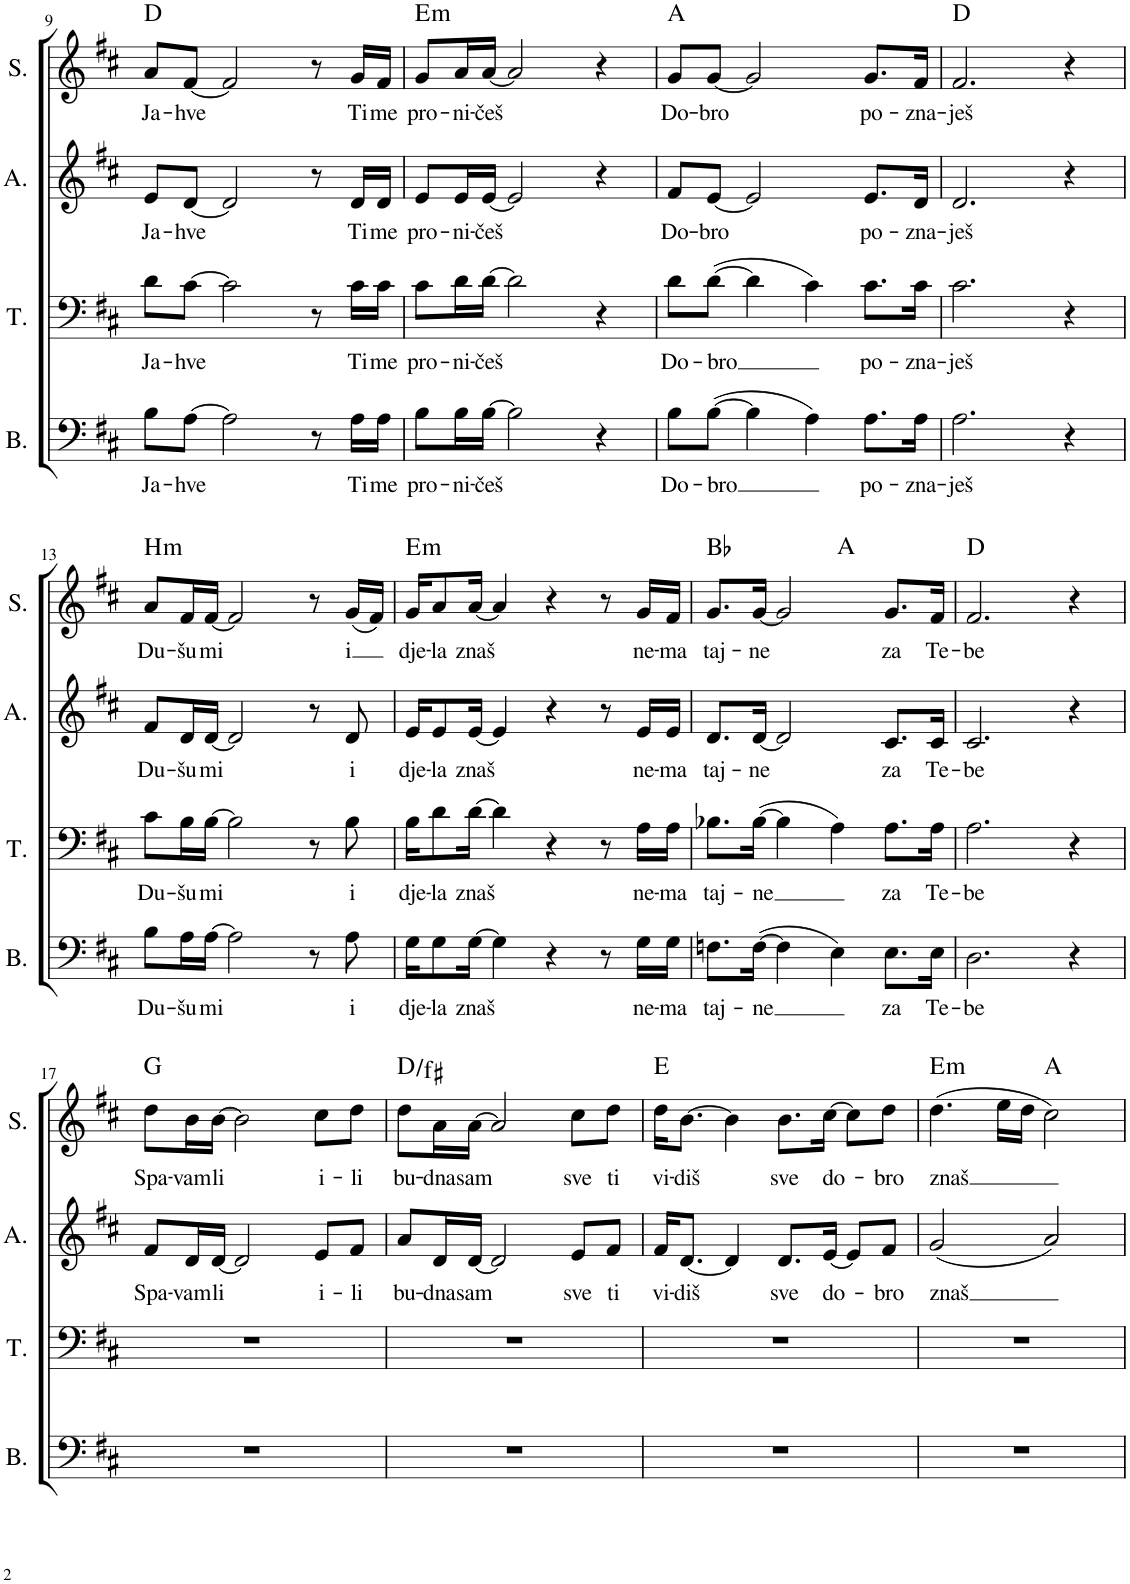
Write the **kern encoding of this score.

**kern	**text	**kern	**text	**kern	**text	**kern	**text	**harte
*part4	*part4	*part3	*part3	*part2	*part2	*part1	*part1	*part1
*staff4	*staff4	*staff3	*staff3	*staff2	*staff2	*staff1	*staff1	*
*I"Bass	*	*I"Tenor	*	*I"Alto	*	*I"Soprano	*	*
*I'B.	*	*I'T.	*	*I'A.	*	*I'S.	*	*
!!LO:PB:g=z
*clefF4	*	*clefF4	*	*clefG2	*	*clefG2	*	*
*k[f#c#]	*	*k[f#c#]	*	*k[f#c#]	*	*k[f#c#]	*	*
*M4/4	*	*M4/4	*	*M4/4	*	*M4/4	*	*
=9	=9	=9	=9	=9	=9	=9	=9	=9
!	!LO:LY:b	!	!LO:LY:b	!	!LO:LY:b	!	!LO:LY:b	!
8B\L	Ja-	8d\L	Ja-	8e/L	Ja-	8a/L	Ja-	D:maj
!	!LO:LY:b	!	!LO:LY:b	!	!LO:LY:b	!	!LO:LY:b	!
[8A\J	-hve	[8c#\J	-hve	[8d/J	-hve	[8f#/J	-hve	.
2A\]	.	2c#\]	.	2d/]	.	2f#/]	.	.
8r	.	8r	.	8r	.	8r	.	.
!	!LO:LY:b	!	!LO:LY:b	!	!LO:LY:b	!	!LO:LY:b	!
16A\LL	Ti	16c#\LL	Ti	16d/LL	Ti	16g/LL	Ti	.
!	!LO:LY:b	!	!LO:LY:b	!	!LO:LY:b	!	!LO:LY:b	!
16A\JJ	me	16c#\JJ	me	16d/JJ	me	16f#/JJ	me	.
=10	=10	=10	=10	=10	=10	=10	=10	=10
!	!LO:LY:b	!	!LO:LY:b	!	!LO:LY:b	!	!LO:LY:b	!LO:H:kt=m
8B\L	pro-	8c#\L	pro-	8e/L	pro-	8g/L	pro-	E:min
!	!LO:LY:b	!	!LO:LY:b	!	!LO:LY:b	!	!LO:LY:b	!
16B\L	-ni-	16d\L	-ni-	16e/L	-ni-	16a/L	-ni-	.
!	!LO:LY:b	!	!LO:LY:b	!	!LO:LY:b	!	!LO:LY:b	!
[16B\JJ	-češ	[16d\JJ	-češ	[16e/JJ	-češ	[16a/JJ	-češ	.
2B\]	.	2d\]	.	2e/]	.	2a/]	.	.
4r	.	4r	.	4r	.	4r	.	.
=11	=11	=11	=11	=11	=11	=11	=11	=11
!	!LO:LY:b	!	!LO:LY:b	!	!LO:LY:b	!	!LO:LY:b	!
8B\L	Do-	8d\L	Do-	8f#/L	Do-	8g/L	Do-	A:maj
!	!LO:LY:b	!	!LO:LY:b	!	!LO:LY:b	!	!LO:LY:b	!
([8B\J	-bro	([8d\J	-bro	[8e/J	-bro	[8g/J	-bro	.
4B\]	.	4d\]	.	2e/]	.	2g/]	.	.
4A\)	.	4c#\)	.	.	.	.	.	.
!	!LO:LY:b	!	!LO:LY:b	!	!LO:LY:b	!	!LO:LY:b	!
8.A\L	po-	8.c#\L	po-	8.e/L	po-	8.g/L	po-	.
!	!LO:LY:b	!	!LO:LY:b	!	!LO:LY:b	!	!LO:LY:b	!
16A\Jk	-zna-	16c#\Jk	-zna-	16d/Jk	-zna-	16f#/Jk	-zna-	.
=12	=12	=12	=12	=12	=12	=12	=12	=12
!	!LO:LY:b	!	!LO:LY:b	!	!LO:LY:b	!	!LO:LY:b	!
2.A\	-ješ	2.c#\	-ješ	2.d/	-ješ	2.f#/	-ješ	D:maj
4r	.	4r	.	4r	.	4r	.	.
!!LO:LB:g=z
=13	=13	=13	=13	=13	=13	=13	=13	=13
!	!LO:LY:b	!	!LO:LY:b	!	!LO:LY:b	!	!LO:LY:b	!LO:H:kt=m
8B\L	Du-	8c#\L	Du-	8f#/L	Du-	8a/L	Du-	B:min
!	!LO:LY:b	!	!LO:LY:b	!	!LO:LY:b	!	!LO:LY:b	!
16A\L	-šu	16B\L	-šu	16d/L	-šu	16f#/L	-šu	.
!	!LO:LY:b	!	!LO:LY:b	!	!LO:LY:b	!	!LO:LY:b	!
[16A\JJ	mi	[16B\JJ	mi	[16d/JJ	mi	[16f#/JJ	mi	.
2A\]	.	2B\]	.	2d/]	.	2f#/]	.	.
8r	.	8r	.	8r	.	8r	.	.
!	!LO:LY:b	!	!LO:LY:b	!	!LO:LY:b	!	!LO:LY:b	!
8A\	i	8B\	i	8d/	i	(16g/LL	i	.
.	.	.	.	.	.	16f#/JJ)	.	.
=14	=14	=14	=14	=14	=14	=14	=14	=14
!	!LO:LY:b	!	!LO:LY:b	!	!LO:LY:b	!	!LO:LY:b	!LO:H:kt=m
16G\KL	dje-	16B\KL	dje-	16e/KL	dje-	16g/KL	dje-	E:min
!	!LO:LY:b	!	!LO:LY:b	!	!LO:LY:b	!	!LO:LY:b	!
8G\	-la	8d\	-la	8e/	-la	8a/	-la	.
!	!LO:LY:b	!	!LO:LY:b	!	!LO:LY:b	!	!LO:LY:b	!
[16G\Jk	znaš	[16d\Jk	znaš	[16e/Jk	znaš	[16a/Jk	znaš	.
4G\]	.	4d\]	.	4e/]	.	4a/]	.	.
4r	.	4r	.	4r	.	4r	.	.
8r	.	8r	.	8r	.	8r	.	.
!	!LO:LY:b	!	!LO:LY:b	!	!LO:LY:b	!	!LO:LY:b	!
16G\LL	ne-	16A\LL	ne-	16e/LL	ne-	16g/LL	ne-	.
!	!LO:LY:b	!	!LO:LY:b	!	!LO:LY:b	!	!LO:LY:b	!
16G\JJ	-ma	16A\JJ	-ma	16e/JJ	-ma	16f#/JJ	-ma	.
=15	=15	=15	=15	=15	=15	=15	=15	=15
!	!LO:LY:b	!	!LO:LY:b	!	!LO:LY:b	!	!LO:LY:b	!
8.Fn\L	taj-	8.B-X\L	taj-	8.d/L	taj-	8.g/L	taj-	Bb:maj
!	!LO:LY:b	!	!LO:LY:b	!	!LO:LY:b	!	!LO:LY:b	!
([16F\Jk	-ne	([16B-\Jk	-ne	[16d/Jk	-ne	[16g/Jk	-ne	.
4F\]	.	4B-\]	.	2d/]	.	2g/]	.	.
4E\)	.	4A\)	.	.	.	.	.	.
!	!LO:LY:b	!	!LO:LY:b	!	!LO:LY:b	!	!LO:LY:b	!
8.E\L	za	8.A\L	za	8.c#/L	za	8.g/L	za	A:maj
!	!LO:LY:b	!	!LO:LY:b	!	!LO:LY:b	!	!LO:LY:b	!
16E\Jk	Te-	16A\Jk	Te-	16c#/Jk	Te-	16f#/Jk	Te-	.
=16	=16	=16	=16	=16	=16	=16	=16	=16
!	!LO:LY:b	!	!LO:LY:b	!	!LO:LY:b	!	!LO:LY:b	!
2.D\	-be	2.A\	-be	2.c#/	-be	2.f#/	-be	D:maj
4r	.	4r	.	4r	.	4r	.	.
!!LO:LB:g=z
=17	=17	=17	=17	=17	=17	=17	=17	=17
!	!	!	!	!	!LO:LY:b	!	!LO:LY:b	!
1r	.	1r	.	8f#/L	Spa-	8dd\L	Spa-	G:maj
!	!	!	!	!	!LO:LY:b	!	!LO:LY:b	!
.	.	.	.	16d/L	-vam	16b\L	-vam	.
!	!	!	!	!	!LO:LY:b	!	!LO:LY:b	!
.	.	.	.	[16d/JJ	li	[16b\JJ	li	.
.	.	.	.	2d/]	.	2b\]	.	.
!	!	!	!	!	!LO:LY:b	!	!LO:LY:b	!
.	.	.	.	8e/L	i-	8cc#\L	i-	.
!	!	!	!	!	!LO:LY:b	!	!LO:LY:b	!
.	.	.	.	8f#/J	-li	8dd\J	-li	.
=18	=18	=18	=18	=18	=18	=18	=18	=18
!	!	!	!	!	!LO:LY:b	!	!LO:LY:b	!
1r	.	1r	.	8a/L	bu-	8dd\L	bu-	D:maj/3
!	!	!	!	!	!LO:LY:b	!	!LO:LY:b	!
.	.	.	.	16d/L	-dna	16a\L	-dna	.
!	!	!	!	!	!LO:LY:b	!	!LO:LY:b	!
.	.	.	.	[16d/JJ	sam	[16a\JJ	sam	.
.	.	.	.	2d/]	.	2a/]	.	.
!	!	!	!	!	!LO:LY:b	!	!LO:LY:b	!
.	.	.	.	8e/L	sve	8cc#\L	sve	.
!	!	!	!	!	!LO:LY:b	!	!LO:LY:b	!
.	.	.	.	8f#/J	ti	8dd\J	ti	.
=19	=19	=19	=19	=19	=19	=19	=19	=19
!	!	!	!	!	!LO:LY:b	!	!LO:LY:b	!
1r	.	1r	.	16f#/KL	vi-	16dd\KL	vi-	E:maj
!	!	!	!	!	!LO:LY:b	!	!LO:LY:b	!
.	.	.	.	[8.d/J	-diš	[8.b\J	-diš	.
.	.	.	.	4d/]	.	4b\]	.	.
!	!	!	!	!	!LO:LY:b	!	!LO:LY:b	!
.	.	.	.	8.d/L	sve	8.b\L	sve	.
!	!	!	!	!	!LO:LY:b	!	!LO:LY:b	!
.	.	.	.	[16e/Jk	do-	[16cc#\Jk	do-	.
.	.	.	.	8e/L]	.	8cc#\L]	.	.
!	!	!	!	!	!LO:LY:b	!	!LO:LY:b	!
.	.	.	.	8f#/J	-bro	8dd\J	-bro	.
=20	=20	=20	=20	=20	=20	=20	=20	=20
!	!	!	!	!	!LO:LY:b	!	!LO:LY:b	!LO:H:kt=m
1r	.	1r	.	(2g/	znaš	(4.dd\	znaš	E:min
.	.	.	.	.	.	16ee\LL	.	.
.	.	.	.	.	.	16dd\JJ	.	.
.	.	.	.	2a/)	.	2cc#\)	.	A:maj
=	=	=	=	=	=	=	=	=
*-	*-	*-	*-	*-	*-	*-	*-	*-
